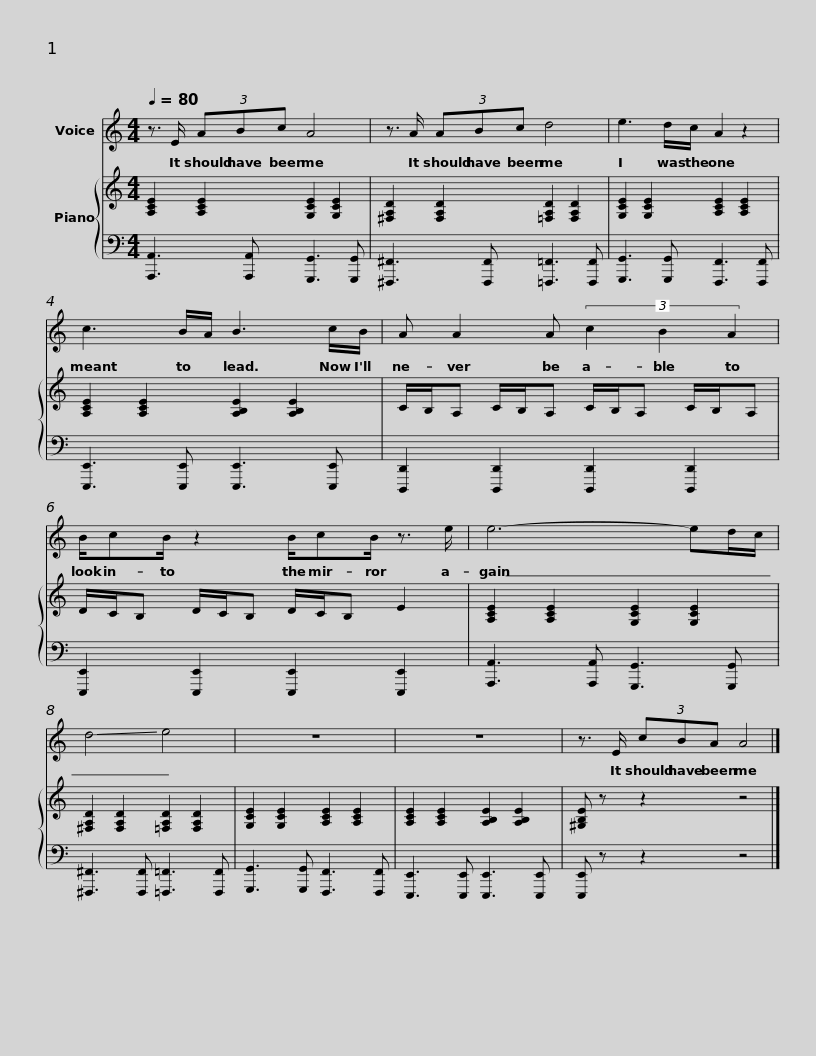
X:1
%%score 1 { 2 | 3 }
L:1/8
Q:1/4=80
M:4/4
I:linebreak $
K:C
V:1 treble
V:2 treble
V:3 bass
V:1
 z3/2 E/ (3ABc A4 | z3/2 A/ (3ABc d4 | e3 d/c/ A2 z2 |$ c3 B/A/ B3 c/B/ | A A2 A (3c2 B2 A2 |$ %5
 B/cB/ z2 B/cB/ z3/2 e/ | e6- ed/c/ | !-(!d4 !-)!e4 | z8 |$ z8 | %10
 z3/2 E/ (3cBA A4 |] %11
V:2
 [A,CE]2 [A,CE]2 [G,CE]2 [G,CE]2 | [^F,A,D]2 [F,A,D]2 [=F,A,D]2 [F,A,D]2 | [G,CE]2 [G,CE]2 [A,CE]2 [A,CE]2 |$ [A,CE]2 [A,CE]2 [A,B,E]2 [A,B,E]2 | C/B,/A, C/B,/A, C/B,/A, C/B,/A, |$ %5
 D/C/B, D/C/B, D/C/B, E2 | [A,CE]2 [A,CE]2 [G,CE]2 [G,CE]2 | [^F,A,D]2 [F,A,D]2 [=F,A,D]2 [F,A,D]2 | [G,CE]2 [G,CE]2 [A,CE]2 [A,CE]2 |$ [A,CE]2 [A,CE]2 [A,B,E]2 [A,B,E]2 | %10
 [^G,B,E] z z2 z4 |] %11
V:3
 [A,,,A,,]3 [A,,,A,,] [G,,,G,,]3 [G,,,G,,] | [^F,,,^F,,]3 [F,,,F,,] [=F,,,=F,,]3 [F,,,F,,] | [G,,,G,,]3 [G,,,G,,] [F,,,F,,]3 [F,,,F,,] |$ [E,,,E,,]3 [E,,,E,,] [E,,,E,,]3 [E,,,E,,] | [D,,,D,,]2 [D,,,D,,]2 [D,,,D,,]2 [D,,,D,,]2 |$ %5
 [E,,,E,,]2 [E,,,E,,]2 [E,,,E,,]2 [E,,,E,,]2 | [A,,,A,,]3 [A,,,A,,] [G,,,G,,]3 [G,,,G,,] | [^F,,,^F,,]3 [F,,,F,,] [=F,,,=F,,]3 [F,,,F,,] | [G,,,G,,]3 [G,,,G,,] [F,,,F,,]3 [F,,,F,,] |$ [E,,,E,,]3 [E,,,E,,] [E,,,E,,]3 [E,,,E,,] | %10
 [E,,,E,,] z z2 z4 |] %11
